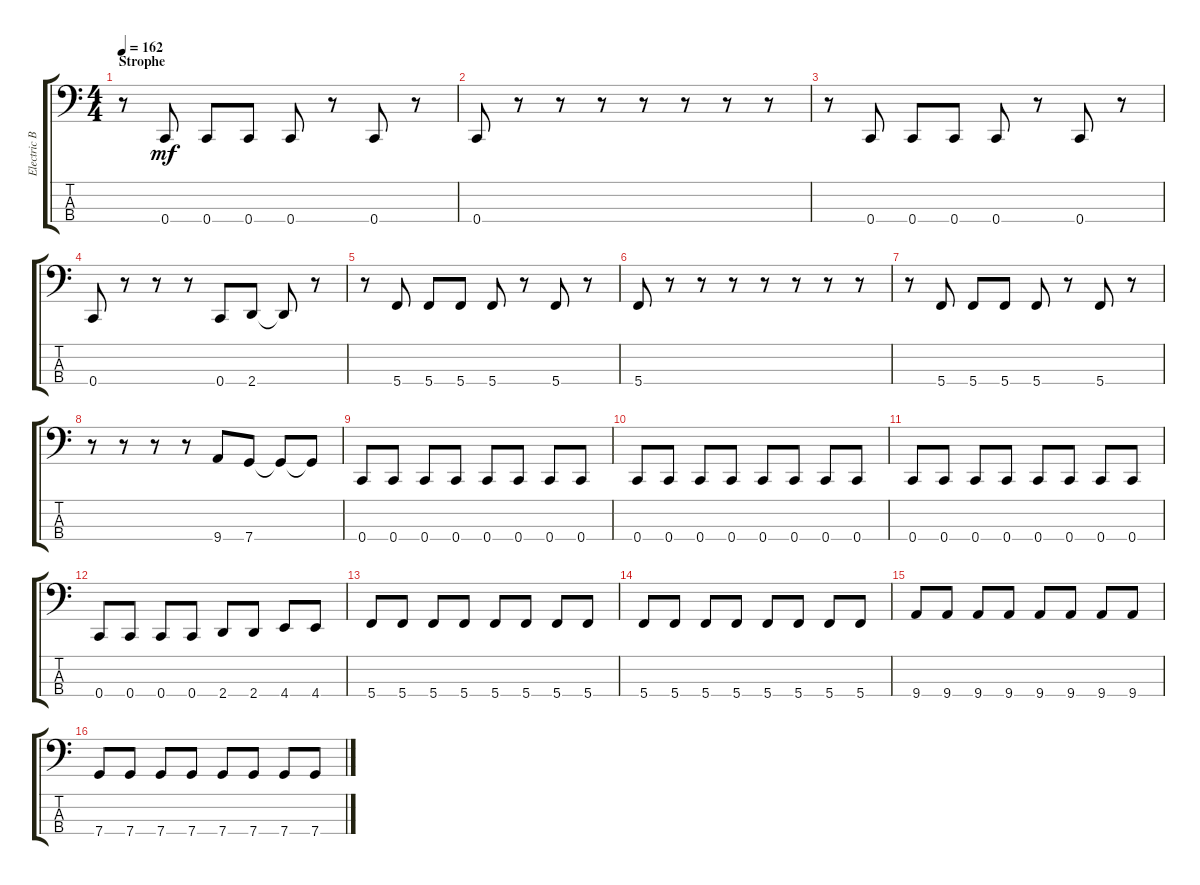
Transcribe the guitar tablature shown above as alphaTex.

\track ("Electric Bass" "Electric B") {instrument electricbassfinger}
\staff {score tabs}
\tuning (F2 C2 G1 C1) {hide}
\ts (4 4)
\section ("" "Strophe")
\tempo 162
\clef f4
\ks c
r.8{dy mf} 0.4.8 0.4.8 0.4.8 0.4.8 r.8 0.4.8 r.8 |
0.4.8 r.8 r.8 r.8 r.8 r.8 r.8 r.8 |
r.8 0.4.8 0.4.8 0.4.8 0.4.8 r.8 0.4.8 r.8 |
0.4.8 r.8 r.8 r.8 0.4.8 2.4.8 2.4{t}.8 r.8 |
r.8 5.4.8 5.4.8 5.4.8 5.4.8 r.8 5.4.8 r.8 |
5.4.8 r.8 r.8 r.8 r.8 r.8 r.8 r.8 |
r.8 5.4.8 5.4.8 5.4.8 5.4.8 r.8 5.4.8 r.8 |
r.8 r.8 r.8 r.8 9.4.8 7.4.8 7.4{t}.8 7.4{t}.8 |
0.4.8 0.4.8 0.4.8 0.4.8 0.4.8 0.4.8 0.4.8 0.4.8 |
0.4.8 0.4.8 0.4.8 0.4.8 0.4.8 0.4.8 0.4.8 0.4.8 |
0.4.8 0.4.8 0.4.8 0.4.8 0.4.8 0.4.8 0.4.8 0.4.8 |
0.4.8 0.4.8 0.4.8 0.4.8 2.4.8 2.4.8 4.4.8 4.4.8 |
5.4.8 5.4.8 5.4.8 5.4.8 5.4.8 5.4.8 5.4.8 5.4.8 |
5.4.8 5.4.8 5.4.8 5.4.8 5.4.8 5.4.8 5.4.8 5.4.8 |
9.4.8 9.4.8 9.4.8 9.4.8 9.4.8 9.4.8 9.4.8 9.4.8 |
7.4.8 7.4.8 7.4.8 7.4.8 7.4.8 7.4.8 7.4.8 7.4.8
